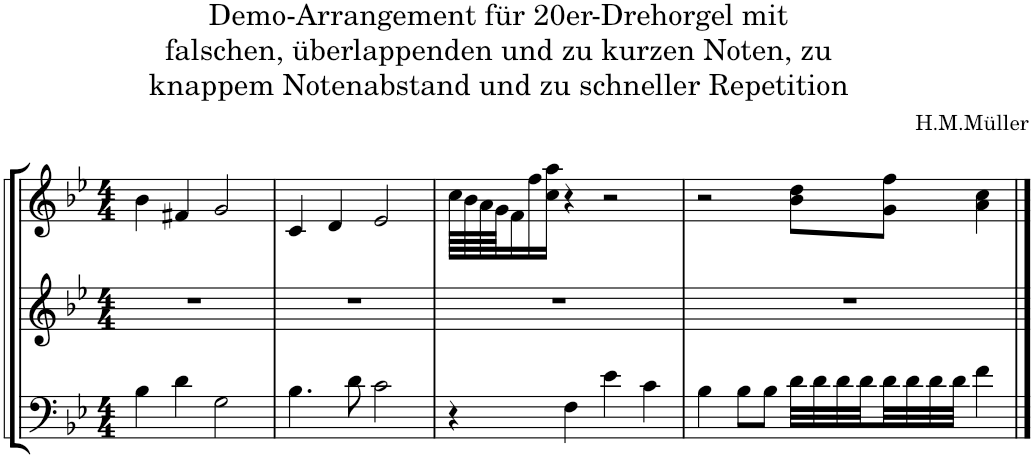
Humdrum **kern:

**kern	**kern	**kern
*part1	*part1	*part1
*staff3	*staff2	*staff1
*I"C Alt Okarina	*	*
*I'C A. Ok.	*	*
*clefF4	*clefG2	*clefG2
*k[b-e-]	*k[b-e-]	*k[b-e-]
*M4/4	*M4/4	*M4/4
=1	=1	=1
4B-\	1r	4b-\
4d\	.	4f#X/
2G\	.	2g/
=2	=2	=2
4.B-\	1r	4c/
.	.	4d/
8d\	.	.
2c\	.	2e-/
=3	=3	=3
4r	1r	64cc\LLLL
.	.	64b-\
.	.	64a\
.	.	64g\JJ
.	.	16f\
.	.	16ff\
.	.	16cc\ 16aa\JJ
4F\	.	4r
4e-\	.	2r
4c\	.	.
=4	=4	=4
4B-\	1r	2r
8B-\L	.	.
8B-\J	.	.
32d\LLL	.	8b-\ 8dd\L
32d\	.	.
32d\	.	.
32d\	.	.
32d\	.	8g\ 8ff\J
32d\	.	.
32d\	.	.
32d\JJJ	.	.
4f\	.	4a\ 4cc\
==	==	==
*-	*-	*-
